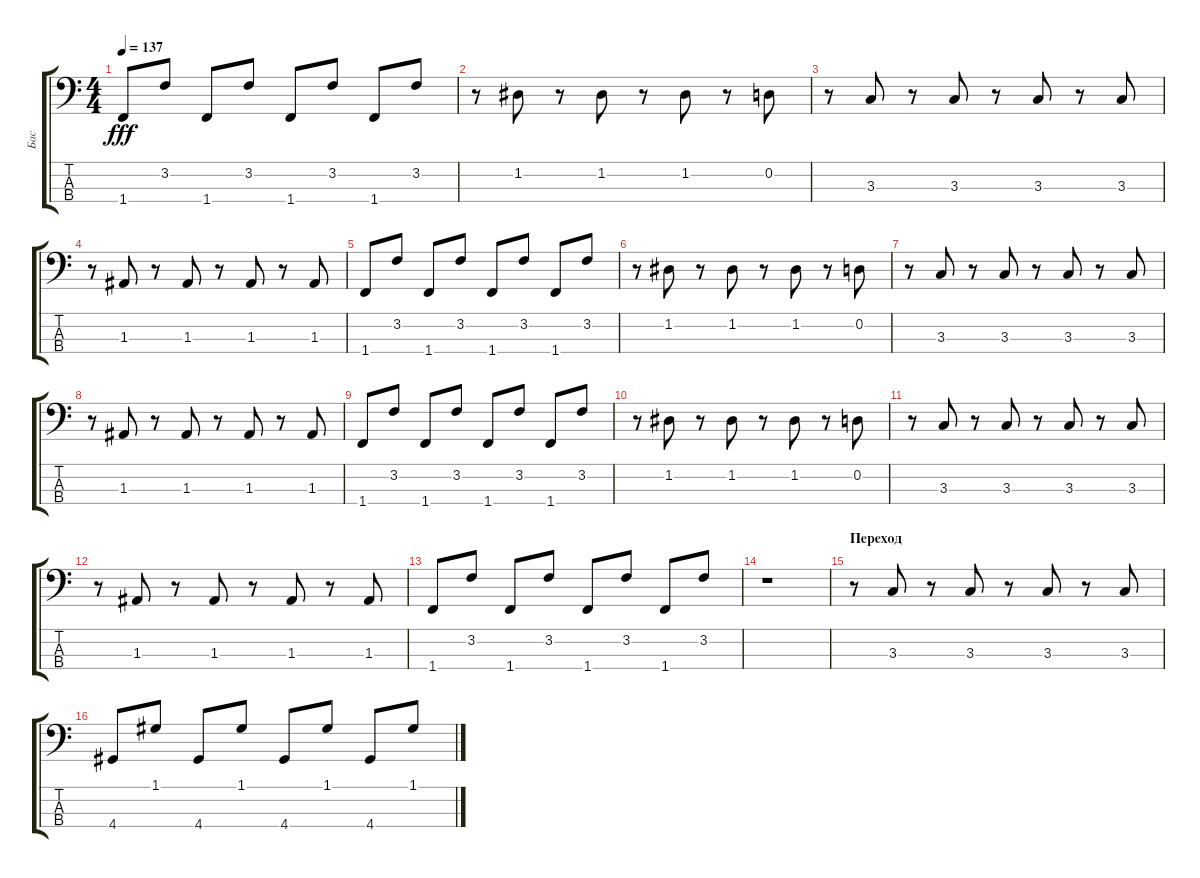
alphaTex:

\track ("Бас" "Бас") {instrument electricbasspick}
\staff {score tabs}
\tuning (G2 D2 A1 E1) {hide}
\ts (4 4)
\tempo 137
\clef f4
\ks c
1.4.8{dy fff} 3.2.8 1.4.8 3.2.8 1.4.8 3.2.8 1.4.8 3.2.8 |
r.8 1.2.8 r.8 1.2.8 r.8 1.2.8 r.8 0.2.8 |
r.8 3.3.8 r.8 3.3.8 r.8 3.3.8 r.8 3.3.8 |
r.8 1.3.8 r.8 1.3.8 r.8 1.3.8 r.8 1.3.8 |
1.4.8 3.2.8 1.4.8 3.2.8 1.4.8 3.2.8 1.4.8 3.2.8 |
r.8 1.2.8 r.8 1.2.8 r.8 1.2.8 r.8 0.2.8 |
r.8 3.3.8 r.8 3.3.8 r.8 3.3.8 r.8 3.3.8 |
r.8 1.3.8 r.8 1.3.8 r.8 1.3.8 r.8 1.3.8 |
1.4.8 3.2.8 1.4.8 3.2.8 1.4.8 3.2.8 1.4.8 3.2.8 |
r.8 1.2.8 r.8 1.2.8 r.8 1.2.8 r.8 0.2.8 |
r.8 3.3.8 r.8 3.3.8 r.8 3.3.8 r.8 3.3.8 |
r.8 1.3.8 r.8 1.3.8 r.8 1.3.8 r.8 1.3.8 |
1.4.8 3.2.8 1.4.8 3.2.8 1.4.8 3.2.8 1.4.8 3.2.8 |
r.1 |
\section ("" "Переход")
r.8 3.3.8 r.8 3.3.8 r.8 3.3.8 r.8 3.3.8 |
4.4.8 1.1.8 4.4.8 1.1.8 4.4.8 1.1.8 4.4.8 1.1.8
